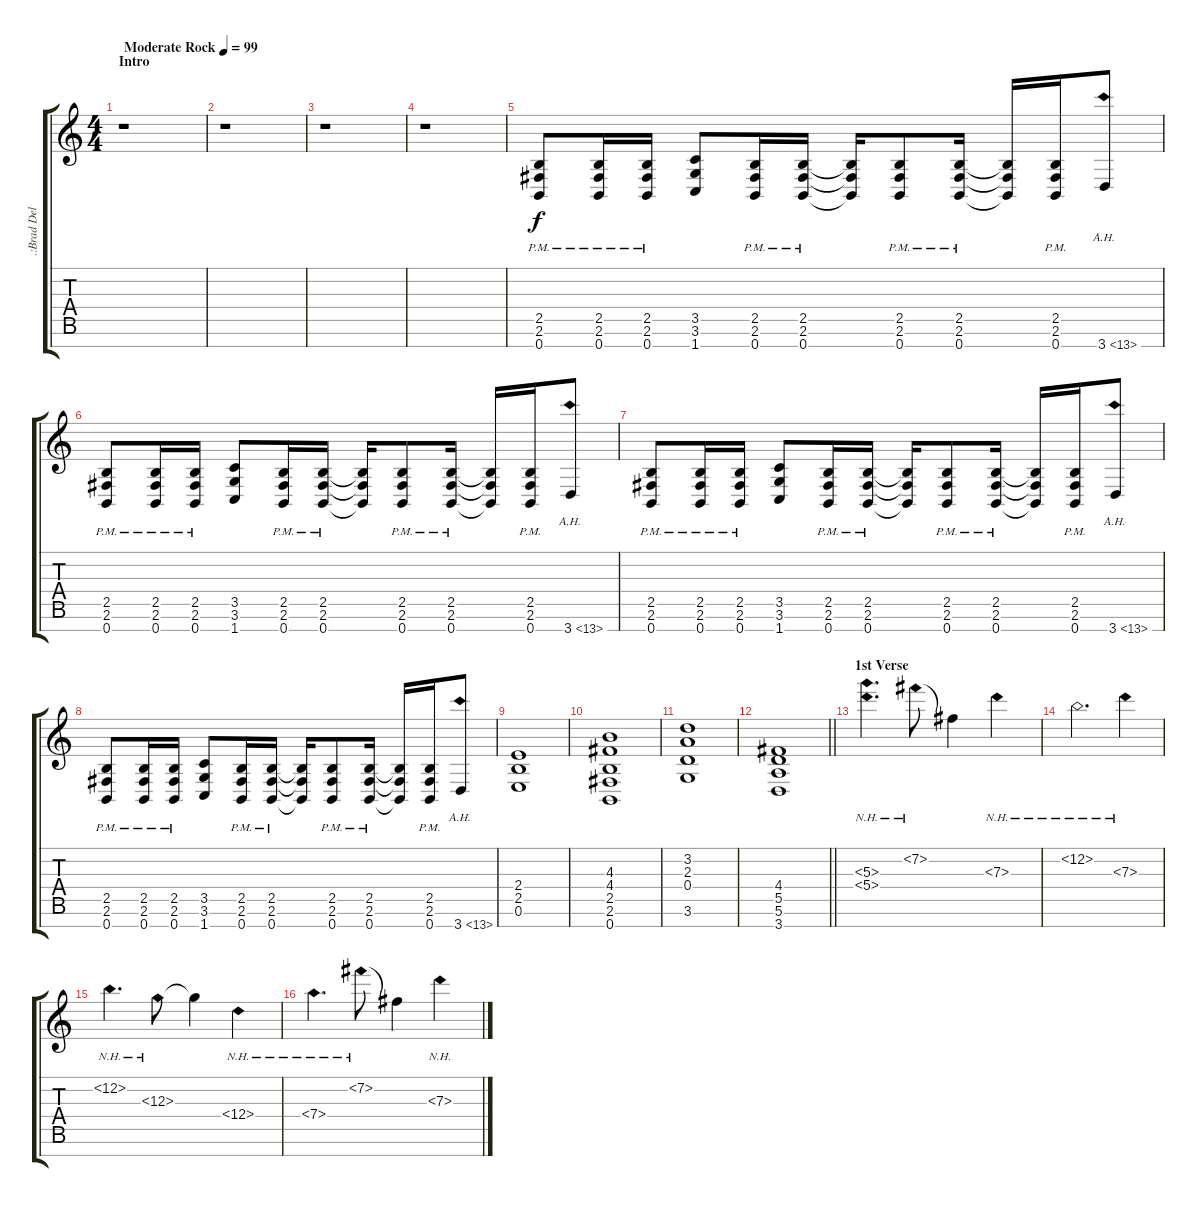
\track (".:Brad Delson - Dist. Guitar:." ".:Brad Del") {instrument distortionguitar}
\staff {score tabs}
\tuning (E4 B3 G3 D3 A2 E2 B1) {hide}
\ts (4 4)
\section ("" "Intro")
\tempo (99 "Moderate Rock")
\clef g2
\ks c
r.1{dy f instrument distortionguitar} |
r.1 |
r.1 |
r.1 |
(2.5{pm} 2.6{pm} 0.7{pm}).8 (2.5{pm} 2.6{pm} 0.7{pm}).16 (2.5{pm} 2.6{pm} 0.7{pm}).16 (3.5 3.6 1.7).8 (2.5{pm} 2.6{pm} 0.7{pm}).16 (2.5{pm} 2.6{pm} 0.7{pm}).16 (2.5{t} 2.6{t} 0.7{t}).16 (2.5{pm} 2.6{pm} 0.7{pm}).8 (2.5{pm} 2.6{pm} 0.7{pm}).16 (2.5{t} 2.6{t} 0.7{t}).16 (2.5{pm} 2.6{pm} 0.7{pm}).16 3.7{ah 10}.8 |
(2.5{pm} 2.6{pm} 0.7{pm}).8 (2.5{pm} 2.6{pm} 0.7{pm}).16 (2.5{pm} 2.6{pm} 0.7{pm}).16 (3.5 3.6 1.7).8 (2.5{pm} 2.6{pm} 0.7{pm}).16 (2.5{pm} 2.6{pm} 0.7{pm}).16 (2.5{t} 2.6{t} 0.7{t}).16 (2.5{pm} 2.6{pm} 0.7{pm}).8 (2.5{pm} 2.6{pm} 0.7{pm}).16 (2.5{t} 2.6{t} 0.7{t}).16 (2.5{pm} 2.6{pm} 0.7{pm}).16 3.7{ah 10}.8 |
(2.5{pm} 2.6{pm} 0.7{pm}).8 (2.5{pm} 2.6{pm} 0.7{pm}).16 (2.5{pm} 2.6{pm} 0.7{pm}).16 (3.5 3.6 1.7).8 (2.5{pm} 2.6{pm} 0.7{pm}).16 (2.5{pm} 2.6{pm} 0.7{pm}).16 (2.5{t} 2.6{t} 0.7{t}).16 (2.5{pm} 2.6{pm} 0.7{pm}).8 (2.5{pm} 2.6{pm} 0.7{pm}).16 (2.5{t} 2.6{t} 0.7{t}).16 (2.5{pm} 2.6{pm} 0.7{pm}).16 3.7{ah 10}.8 |
(2.5{pm} 2.6{pm} 0.7{pm}).8 (2.5{pm} 2.6{pm} 0.7{pm}).16 (2.5{pm} 2.6{pm} 0.7{pm}).16 (3.5 3.6 1.7).8 (2.5{pm} 2.6{pm} 0.7{pm}).16 (2.5{pm} 2.6{pm} 0.7{pm}).16 (2.5{t} 2.6{t} 0.7{t}).16 (2.5{pm} 2.6{pm} 0.7{pm}).8 (2.5{pm} 2.6{pm} 0.7{pm}).16 (2.5{t} 2.6{t} 0.7{t}).16 (2.5{pm} 2.6{pm} 0.7{pm}).16 3.7{ah 10}.8 |
(2.4 2.5 0.6).1 |
(4.3 4.4 2.5 2.6 0.7).1 |
(3.2 2.3 0.4 3.6).1 |
\barLineRight lightlight
(4.4 5.5 5.6 3.7).1 |
\section ("" "1st Verse")
(5.3{nh} 5.4{nh}).4{d} 7.2{nh}.8 7.2{t}.4 7.3{nh}.4 |
12.2{nh}.2{d} 7.3{nh}.4 |
12.2{nh}.4{d} 12.3{nh}.8 12.3{t}.4 12.4{nh}.4 |
7.4{nh}.4{d} 7.2{nh}.8 7.2{t}.4 7.3{nh}.4
